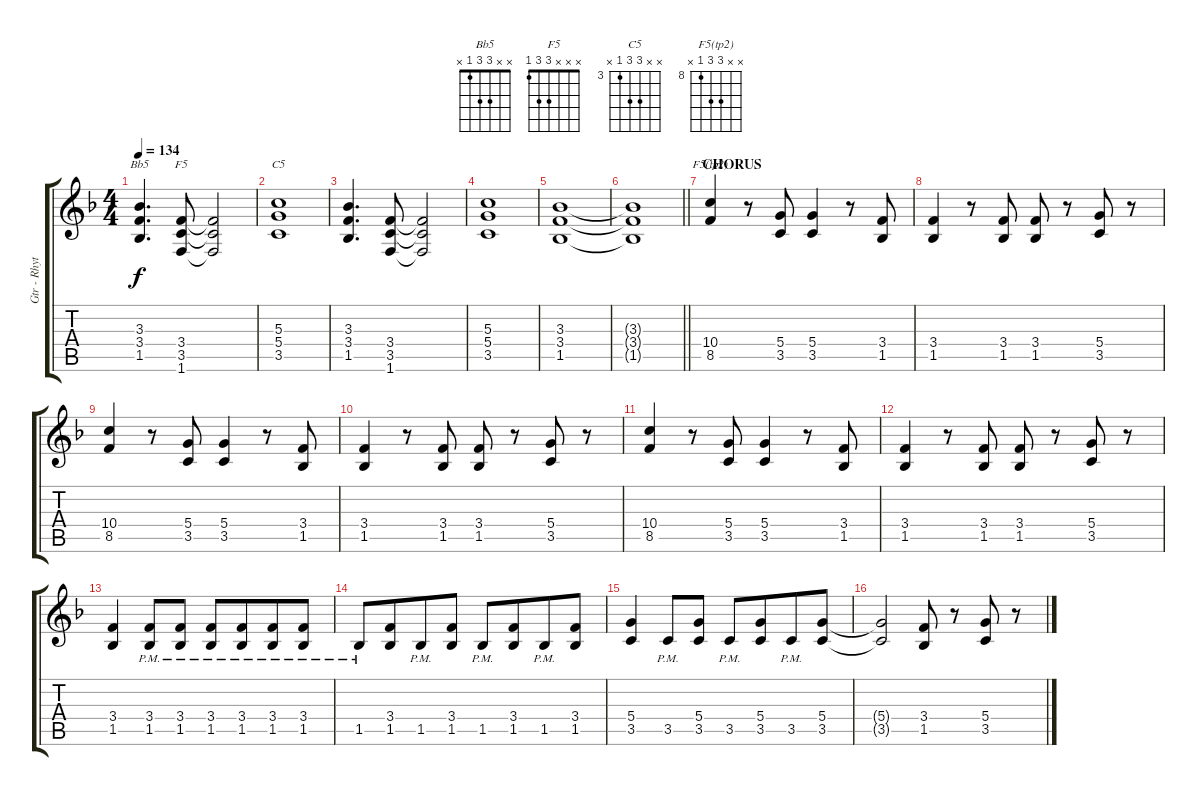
\track ("Gtr - Rhythm" "Gtr - Rhyt") {instrument overdrivenguitar}
\staff {score tabs}
\tuning (E4 B3 G3 D3 A2 E2) {hide}
\chord ("Bb5" x x 3 3 1 x)
\chord ("F5" x x x 3 3 1)
\chord ("C5" x x 5 5 3 x) {firstfret 3}
\chord ("F5(tp2)" x x 10 10 8 x) {firstfret 8}
\ts (4 4)
\tempo 134
\clef g2
\ks f
(3.3 3.4 1.5).4{d ch "Bb5" dy f} (3.4 3.5 1.6).8{ch "F5"} (3.4{t} 3.5{t} 1.6{t}).2 |
(5.3 5.4 3.5).1{ch "C5"} |
(3.3 3.4 1.5).4{d} (3.4 3.5 1.6).8 (3.4{t} 3.5{t} 1.6{t}).2 |
(5.3 5.4 3.5).1 |
(3.3 3.4 1.5).1 |
\barLineRight lightlight
(3.3{t} 3.4{t} 1.5{t}).1 |
\section ("" "CHORUS")
(10.4 8.5).4{ch "F5(tp2)"} r.8 (5.4 3.5).8 (5.4 3.5).4 r.8 (3.4 1.5).8 |
(3.4 1.5).4 r.8 (3.4 1.5).8 (3.4 1.5).8 r.8 (5.4 3.5).8 r.8 |
(10.4 8.5).4 r.8 (5.4 3.5).8 (5.4 3.5).4 r.8 (3.4 1.5).8 |
(3.4 1.5).4 r.8 (3.4 1.5).8 (3.4 1.5).8 r.8 (5.4 3.5).8 r.8 |
(10.4 8.5).4 r.8 (5.4 3.5).8 (5.4 3.5).4 r.8 (3.4 1.5).8 |
(3.4 1.5).4 r.8 (3.4 1.5).8 (3.4 1.5).8 r.8 (5.4 3.5).8 r.8 |
(3.4 1.5).4 (3.4{pm} 1.5{pm}).8 (3.4{pm} 1.5{pm}).8 (3.4{pm} 1.5{pm}).8 (3.4{pm} 1.5{pm}).8{beam merge} (3.4{pm} 1.5{pm}).8 (3.4{pm} 1.5{pm}).8 |
1.5{pm}.8 (3.4 1.5).8{beam merge} 1.5{pm}.8 (3.4 1.5).8 1.5{pm}.8 (3.4 1.5).8{beam merge} 1.5{pm}.8 (3.4 1.5).8 |
(5.4 3.5).4{beam merge} 3.5{pm}.8 (5.4 3.5).8 3.5{pm}.8 (5.4 3.5).8{beam merge} 3.5{pm}.8 (5.4 3.5).8 |
(5.4{t} 3.5{t}).2 (3.4 1.5).8 r.8 (5.4 3.5).8 r.8
